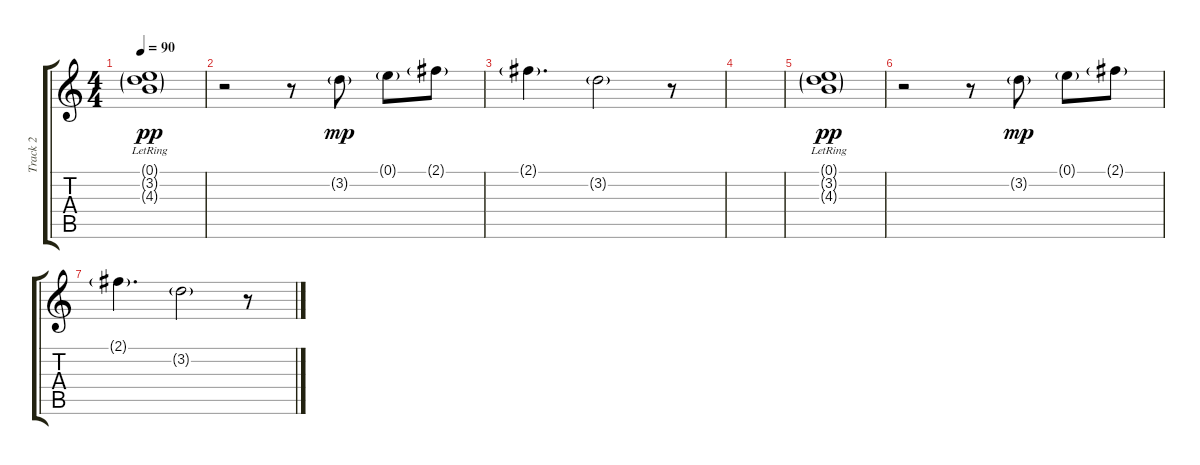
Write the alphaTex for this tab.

\track ("Track 2" "Track 2") {instrument acousticguitarsteel}
\staff {score tabs}
\tuning (E4 B3 G3 D3 A2 E2) {hide}
\ts (4 4)
\tempo 90
\clef g2
\ks c
(0.1{g} 3.2{g} 4.3{g lr}).1{dy pp} |
r.2 r.8 3.2{g}.8{dy mp} 0.1{g}.8 2.1{g}.8 |
2.1{g}.4{d} 3.2{g}.2 r.8 |
|
(0.1{g} 3.2{g} 4.3{g lr}).1{dy pp} |
r.2 r.8 3.2{g}.8{dy mp} 0.1{g}.8 2.1{g}.8 |
2.1{g}.4{d} 3.2{g}.2 r.8
